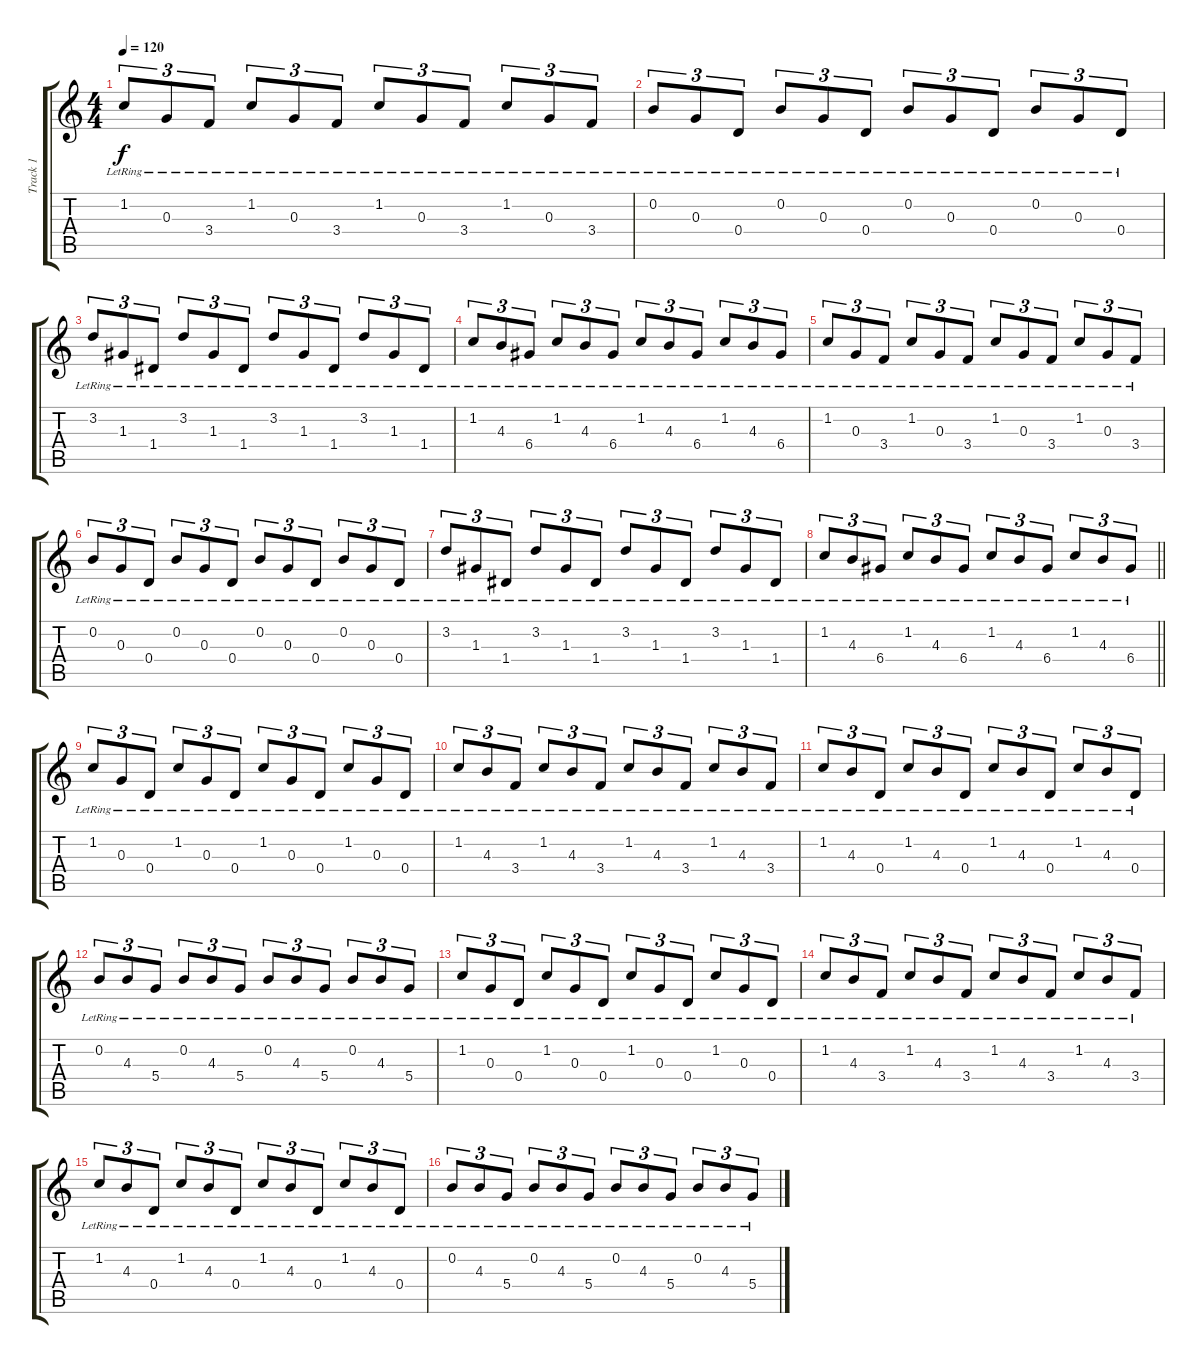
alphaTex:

\track ("Track 1" "Track 1") {instrument acousticguitarnylon}
\staff {score tabs}
\tuning (E4 B3 G3 D3 A2 E2) {hide}
\ts (4 4)
\tempo 120
\clef g2
\ks c
1.2{lr}.8{tu (3 2) dy f} 0.3{lr}.8{tu (3 2)} 3.4{lr}.8{tu (3 2)} 1.2{lr}.8{tu (3 2)} 0.3{lr}.8{tu (3 2)} 3.4{lr}.8{tu (3 2)} 1.2{lr}.8{tu (3 2)} 0.3{lr}.8{tu (3 2)} 3.4{lr}.8{tu (3 2)} 1.2{lr}.8{tu (3 2)} 0.3{lr}.8{tu (3 2)} 3.4{lr}.8{tu (3 2)} |
0.2{lr}.8{tu (3 2)} 0.3{lr}.8{tu (3 2)} 0.4{lr}.8{tu (3 2)} 0.2{lr}.8{tu (3 2)} 0.3{lr}.8{tu (3 2)} 0.4{lr}.8{tu (3 2)} 0.2{lr}.8{tu (3 2)} 0.3{lr}.8{tu (3 2)} 0.4{lr}.8{tu (3 2)} 0.2{lr}.8{tu (3 2)} 0.3{lr}.8{tu (3 2)} 0.4{lr}.8{tu (3 2)} |
3.2{lr}.8{tu (3 2)} 1.3{lr}.8{tu (3 2)} 1.4{lr}.8{tu (3 2)} 3.2{lr}.8{tu (3 2)} 1.3{lr}.8{tu (3 2)} 1.4{lr}.8{tu (3 2)} 3.2{lr}.8{tu (3 2)} 1.3{lr}.8{tu (3 2)} 1.4{lr}.8{tu (3 2)} 3.2{lr}.8{tu (3 2)} 1.3{lr}.8{tu (3 2)} 1.4{lr}.8{tu (3 2)} |
1.2{lr}.8{tu (3 2)} 4.3{lr}.8{tu (3 2)} 6.4{lr}.8{tu (3 2)} 1.2{lr}.8{tu (3 2)} 4.3{lr}.8{tu (3 2)} 6.4{lr}.8{tu (3 2)} 1.2{lr}.8{tu (3 2)} 4.3{lr}.8{tu (3 2)} 6.4{lr}.8{tu (3 2)} 1.2{lr}.8{tu (3 2)} 4.3{lr}.8{tu (3 2)} 6.4{lr}.8{tu (3 2)} |
1.2{lr}.8{tu (3 2)} 0.3{lr}.8{tu (3 2)} 3.4{lr}.8{tu (3 2)} 1.2{lr}.8{tu (3 2)} 0.3{lr}.8{tu (3 2)} 3.4{lr}.8{tu (3 2)} 1.2{lr}.8{tu (3 2)} 0.3{lr}.8{tu (3 2)} 3.4{lr}.8{tu (3 2)} 1.2{lr}.8{tu (3 2)} 0.3{lr}.8{tu (3 2)} 3.4{lr}.8{tu (3 2)} |
0.2{lr}.8{tu (3 2)} 0.3{lr}.8{tu (3 2)} 0.4{lr}.8{tu (3 2)} 0.2{lr}.8{tu (3 2)} 0.3{lr}.8{tu (3 2)} 0.4{lr}.8{tu (3 2)} 0.2{lr}.8{tu (3 2)} 0.3{lr}.8{tu (3 2)} 0.4{lr}.8{tu (3 2)} 0.2{lr}.8{tu (3 2)} 0.3{lr}.8{tu (3 2)} 0.4{lr}.8{tu (3 2)} |
3.2{lr}.8{tu (3 2)} 1.3{lr}.8{tu (3 2)} 1.4{lr}.8{tu (3 2)} 3.2{lr}.8{tu (3 2)} 1.3{lr}.8{tu (3 2)} 1.4{lr}.8{tu (3 2)} 3.2{lr}.8{tu (3 2)} 1.3{lr}.8{tu (3 2)} 1.4{lr}.8{tu (3 2)} 3.2{lr}.8{tu (3 2)} 1.3{lr}.8{tu (3 2)} 1.4{lr}.8{tu (3 2)} |
\barLineRight lightlight
1.2{lr}.8{tu (3 2)} 4.3{lr}.8{tu (3 2)} 6.4{lr}.8{tu (3 2)} 1.2{lr}.8{tu (3 2)} 4.3{lr}.8{tu (3 2)} 6.4{lr}.8{tu (3 2)} 1.2{lr}.8{tu (3 2)} 4.3{lr}.8{tu (3 2)} 6.4{lr}.8{tu (3 2)} 1.2{lr}.8{tu (3 2)} 4.3{lr}.8{tu (3 2)} 6.4{lr}.8{tu (3 2)} |
\section ("" "")
1.2{lr}.8{tu (3 2)} 0.3{lr}.8{tu (3 2)} 0.4{lr}.8{tu (3 2)} 1.2{lr}.8{tu (3 2)} 0.3{lr}.8{tu (3 2)} 0.4{lr}.8{tu (3 2)} 1.2{lr}.8{tu (3 2)} 0.3{lr}.8{tu (3 2)} 0.4{lr}.8{tu (3 2)} 1.2{lr}.8{tu (3 2)} 0.3{lr}.8{tu (3 2)} 0.4{lr}.8{tu (3 2)} |
1.2{lr}.8{tu (3 2)} 4.3{lr}.8{tu (3 2)} 3.4{lr}.8{tu (3 2)} 1.2{lr}.8{tu (3 2)} 4.3{lr}.8{tu (3 2)} 3.4{lr}.8{tu (3 2)} 1.2{lr}.8{tu (3 2)} 4.3{lr}.8{tu (3 2)} 3.4{lr}.8{tu (3 2)} 1.2{lr}.8{tu (3 2)} 4.3{lr}.8{tu (3 2)} 3.4{lr}.8{tu (3 2)} |
1.2{lr}.8{tu (3 2)} 4.3{lr}.8{tu (3 2)} 0.4{lr}.8{tu (3 2)} 1.2{lr}.8{tu (3 2)} 4.3{lr}.8{tu (3 2)} 0.4{lr}.8{tu (3 2)} 1.2{lr}.8{tu (3 2)} 4.3{lr}.8{tu (3 2)} 0.4{lr}.8{tu (3 2)} 1.2{lr}.8{tu (3 2)} 4.3{lr}.8{tu (3 2)} 0.4{lr}.8{tu (3 2)} |
0.2{lr}.8{tu (3 2)} 4.3{lr}.8{tu (3 2)} 5.4{lr}.8{tu (3 2)} 0.2{lr}.8{tu (3 2)} 4.3{lr}.8{tu (3 2)} 5.4{lr}.8{tu (3 2)} 0.2{lr}.8{tu (3 2)} 4.3{lr}.8{tu (3 2)} 5.4{lr}.8{tu (3 2)} 0.2{lr}.8{tu (3 2)} 4.3{lr}.8{tu (3 2)} 5.4{lr}.8{tu (3 2)} |
1.2{lr}.8{tu (3 2)} 0.3{lr}.8{tu (3 2)} 0.4{lr}.8{tu (3 2)} 1.2{lr}.8{tu (3 2)} 0.3{lr}.8{tu (3 2)} 0.4{lr}.8{tu (3 2)} 1.2{lr}.8{tu (3 2)} 0.3{lr}.8{tu (3 2)} 0.4{lr}.8{tu (3 2)} 1.2{lr}.8{tu (3 2)} 0.3{lr}.8{tu (3 2)} 0.4{lr}.8{tu (3 2)} |
1.2{lr}.8{tu (3 2)} 4.3{lr}.8{tu (3 2)} 3.4{lr}.8{tu (3 2)} 1.2{lr}.8{tu (3 2)} 4.3{lr}.8{tu (3 2)} 3.4{lr}.8{tu (3 2)} 1.2{lr}.8{tu (3 2)} 4.3{lr}.8{tu (3 2)} 3.4{lr}.8{tu (3 2)} 1.2{lr}.8{tu (3 2)} 4.3{lr}.8{tu (3 2)} 3.4{lr}.8{tu (3 2)} |
1.2{lr}.8{tu (3 2)} 4.3{lr}.8{tu (3 2)} 0.4{lr}.8{tu (3 2)} 1.2{lr}.8{tu (3 2)} 4.3{lr}.8{tu (3 2)} 0.4{lr}.8{tu (3 2)} 1.2{lr}.8{tu (3 2)} 4.3{lr}.8{tu (3 2)} 0.4{lr}.8{tu (3 2)} 1.2{lr}.8{tu (3 2)} 4.3{lr}.8{tu (3 2)} 0.4{lr}.8{tu (3 2)} |
0.2{lr}.8{tu (3 2)} 4.3{lr}.8{tu (3 2)} 5.4{lr}.8{tu (3 2)} 0.2{lr}.8{tu (3 2)} 4.3{lr}.8{tu (3 2)} 5.4{lr}.8{tu (3 2)} 0.2{lr}.8{tu (3 2)} 4.3{lr}.8{tu (3 2)} 5.4{lr}.8{tu (3 2)} 0.2{lr}.8{tu (3 2)} 4.3{lr}.8{tu (3 2)} 5.4{lr}.8{tu (3 2)}
